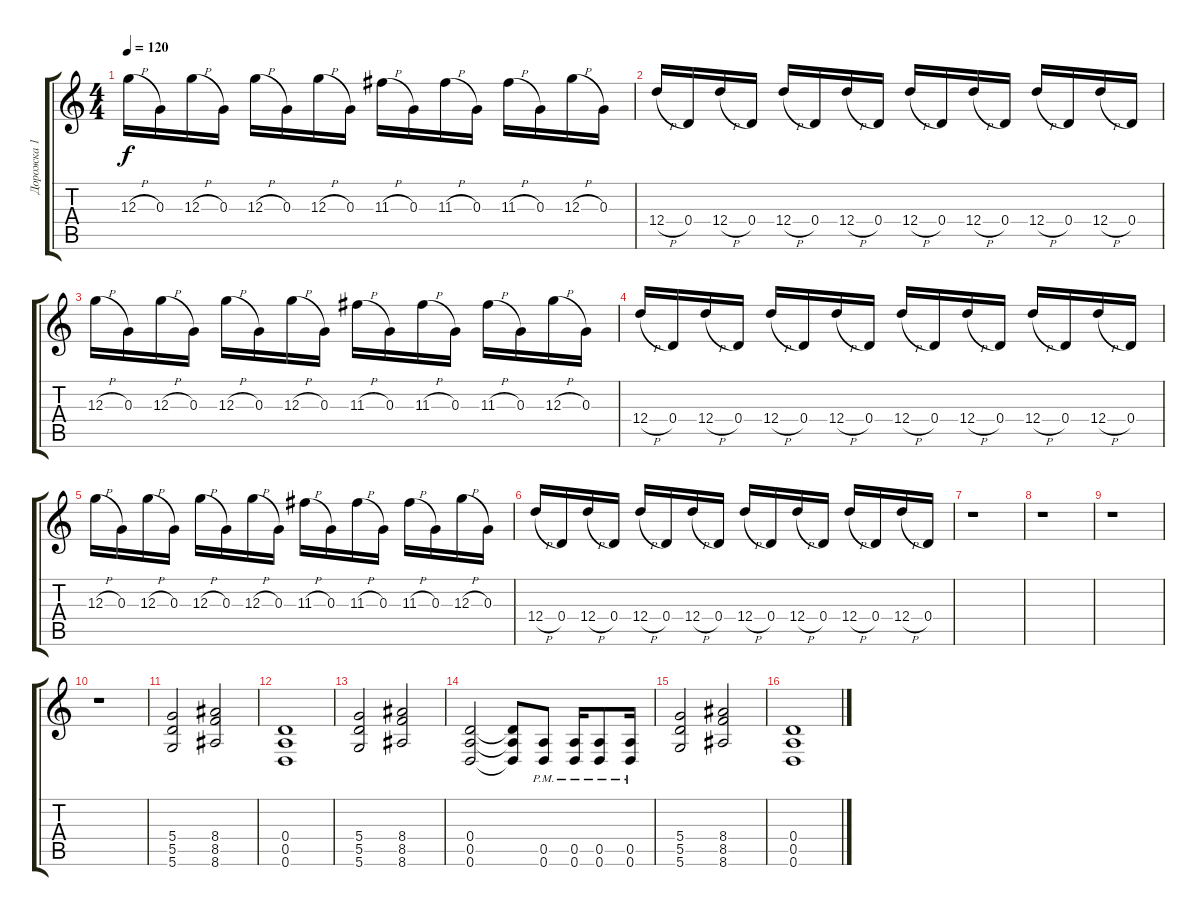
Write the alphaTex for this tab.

\track ("Дорожка 1" "Дорожка 1") {instrument overdrivenguitar}
\staff {score tabs}
\tuning (E4 B3 G3 D3 A2 D2) {hide}
\ts (4 4)
\tempo 120
\clef g2
\ks c
12.3{h}.16{dy f} 0.3.16 12.3{h}.16 0.3.16 12.3{h}.16 0.3.16 12.3{h}.16 0.3.16 11.3{h}.16 0.3.16 11.3{h}.16 0.3.16 11.3{h}.16 0.3.16 12.3{h}.16 0.3.16 |
12.4{h}.16 0.4.16 12.4{h}.16 0.4.16 12.4{h}.16 0.4.16 12.4{h}.16 0.4.16 12.4{h}.16 0.4.16 12.4{h}.16 0.4.16 12.4{h}.16 0.4.16 12.4{h}.16 0.4.16 |
12.3{h}.16 0.3.16 12.3{h}.16 0.3.16 12.3{h}.16 0.3.16 12.3{h}.16 0.3.16 11.3{h}.16 0.3.16 11.3{h}.16 0.3.16 11.3{h}.16 0.3.16 12.3{h}.16 0.3.16 |
12.4{h}.16 0.4.16 12.4{h}.16 0.4.16 12.4{h}.16 0.4.16 12.4{h}.16 0.4.16 12.4{h}.16 0.4.16 12.4{h}.16 0.4.16 12.4{h}.16 0.4.16 12.4{h}.16 0.4.16 |
12.3{h}.16 0.3.16 12.3{h}.16 0.3.16 12.3{h}.16 0.3.16 12.3{h}.16 0.3.16 11.3{h}.16 0.3.16 11.3{h}.16 0.3.16 11.3{h}.16 0.3.16 12.3{h}.16 0.3.16 |
12.4{h}.16 0.4.16 12.4{h}.16 0.4.16 12.4{h}.16 0.4.16 12.4{h}.16 0.4.16 12.4{h}.16 0.4.16 12.4{h}.16 0.4.16 12.4{h}.16 0.4.16 12.4{h}.16 0.4.16 |
r.1 |
r.1 |
r.1 |
r.1 |
(5.4 5.5 5.6).2{instrument overdrivenguitar} (8.4 8.5 8.6).2 |
(0.4 0.5 0.6).1 |
(5.4 5.5 5.6).2 (8.4 8.5 8.6).2 |
(0.4 0.5 0.6).2 (0.4{t} 0.5{t} 0.6{t}).8 (0.5{pm} 0.6{pm}).8 (0.5{pm} 0.6{pm}).16 (0.5{pm} 0.6{pm}).8 (0.5{pm} 0.6{pm}).16 |
(5.4 5.5 5.6).2 (8.4 8.5 8.6).2 |
(0.4 0.5 0.6).1
